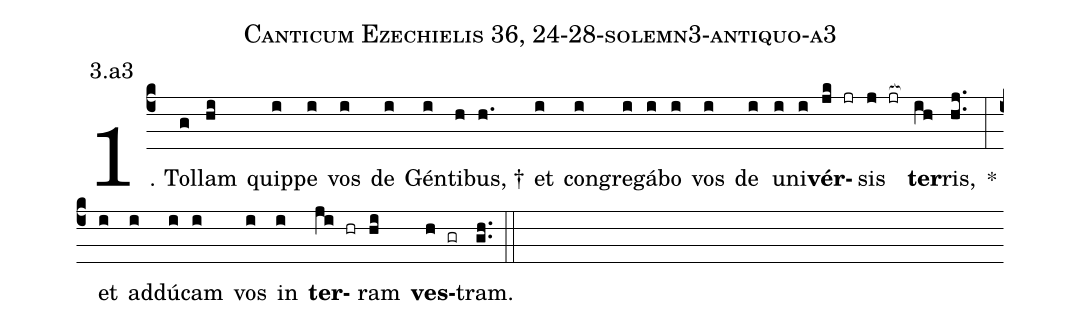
name: Canticum Ezechielis 36, 24-28-solemn3-antiquo-a3;
annotation: 3.a3;
%%
(c4)1. Tol(g)lam(hi) quip(i)pe(i) vos(i) de(i) Gén(i)ti(h)bus, †(h.) et(i) con(i)gre(i)gá(i)bo(i) vos(i) de(i) u(i)ni(i)<b>vér</b>(jk jr)sis(j jr[ocb:1{]) <b>ter</b>(ih[ocb:0}])ris,(hj..) *(:) et(i) ad(i)dú(i)cam(i) vos(i) in(i) <b>ter</b>(ji hr)ram(hi) <b>ves</b>(h gr)tram.(gh..) (::)
